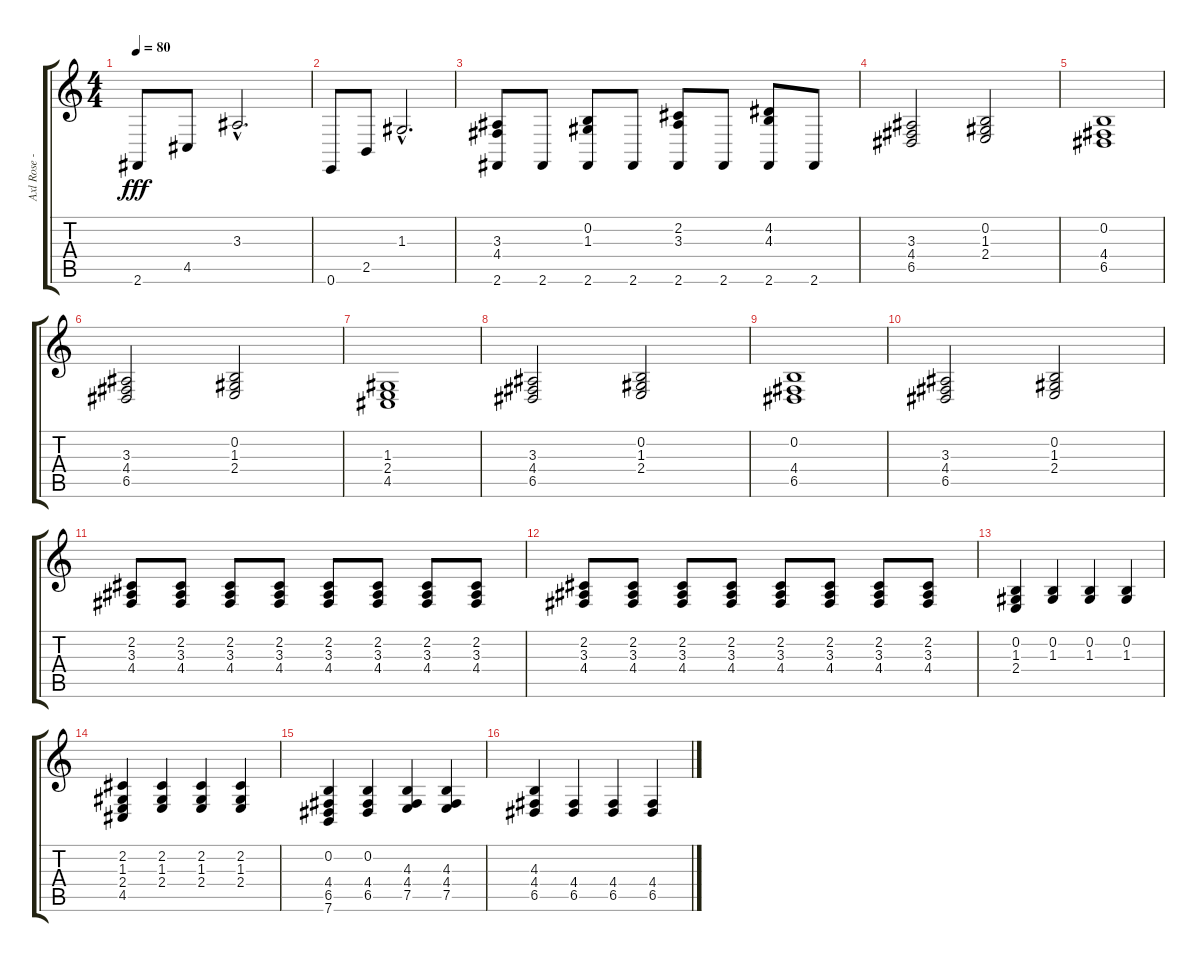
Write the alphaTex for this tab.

\track ("Axl Rose -Piano-" "Axl Rose -") {instrument acousticgrandpiano}
\staff {score tabs}
\tuning (E4 B3 G3 D3 A2 E2) {hide}
\ts (4 4)
\tempo 80
\clef g2
\ks c
2.6.8{dy fff} 4.5.8 3.3{hac}.2{d} |
0.6.8 2.5.8 1.3{hac}.2{d} |
(3.3 4.4 2.6).8 2.6.8 (0.2 1.3 2.6).8 2.6.8 (2.2 3.3 2.6).8 2.6.8 (4.2 4.3 2.6).8 2.6.8 |
(3.3 4.4 6.5).2 (0.2 1.3 2.4).2 |
(0.2 4.4 6.5).1 |
(3.3 4.4 6.5).2 (0.2 1.3 2.4).2 |
(1.3 2.4 4.5).1 |
(3.3 4.4 6.5).2 (0.2 1.3 2.4).2 |
(0.2 4.4 6.5).1 |
(3.3 4.4 6.5).2 (0.2 1.3 2.4).2 |
(2.2 3.3 4.4).8 (2.2 3.3 4.4).8 (2.2 3.3 4.4).8 (2.2 3.3 4.4).8 (2.2 3.3 4.4).8 (2.2 3.3 4.4).8 (2.2 3.3 4.4).8 (2.2 3.3 4.4).8 |
(2.2 3.3 4.4).8 (2.2 3.3 4.4).8 (2.2 3.3 4.4).8 (2.2 3.3 4.4).8 (2.2 3.3 4.4).8 (2.2 3.3 4.4).8 (2.2 3.3 4.4).8 (2.2 3.3 4.4).8 |
(0.2 1.3 2.4).4 (0.2 1.3).4 (0.2 1.3).4 (0.2 1.3).4 |
(2.2 1.3 2.4 4.5).4 (2.2 1.3 2.4).4 (2.2 1.3 2.4).4 (2.2 1.3 2.4).4 |
(0.2 4.4 6.5 7.6).4 (0.2 4.4 6.5).4 (4.3 4.4 7.5).4 (4.3 4.4 7.5).4 |
(4.3 4.4 6.5).4 (4.4 6.5).4 (4.4 6.5).4 (4.4 6.5).4
